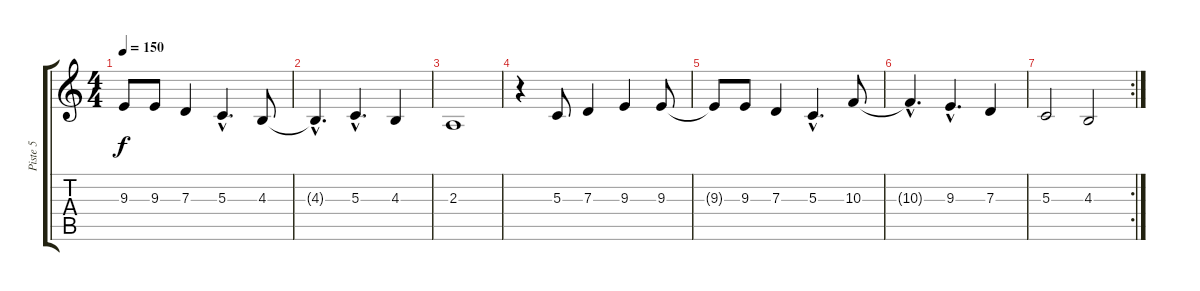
\track ("Piste 5" "Piste 5") {instrument lead1square}
\staff {score tabs}
\tuning (E4 B3 G3 D3 A2 E2) {hide}
\ts (4 4)
\tempo 150
\clef g2
\ks c
9.3{t}.8{dy f} 9.3.8 7.3.4 5.3{hac}.4{d} 4.3.8 |
4.3{hac t}.4{d} 5.3{hac}.4{d} 4.3.4 |
2.3.1 |
r.4 5.3.8 7.3.4 9.3.4 9.3.8 |
9.3{t}.8 9.3.8 7.3.4 5.3{hac}.4{d} 10.3.8 |
10.3{hac t}.4{d} 9.3{hac}.4{d} 7.3.4 |
\rc 2
5.3.2 4.3.2
